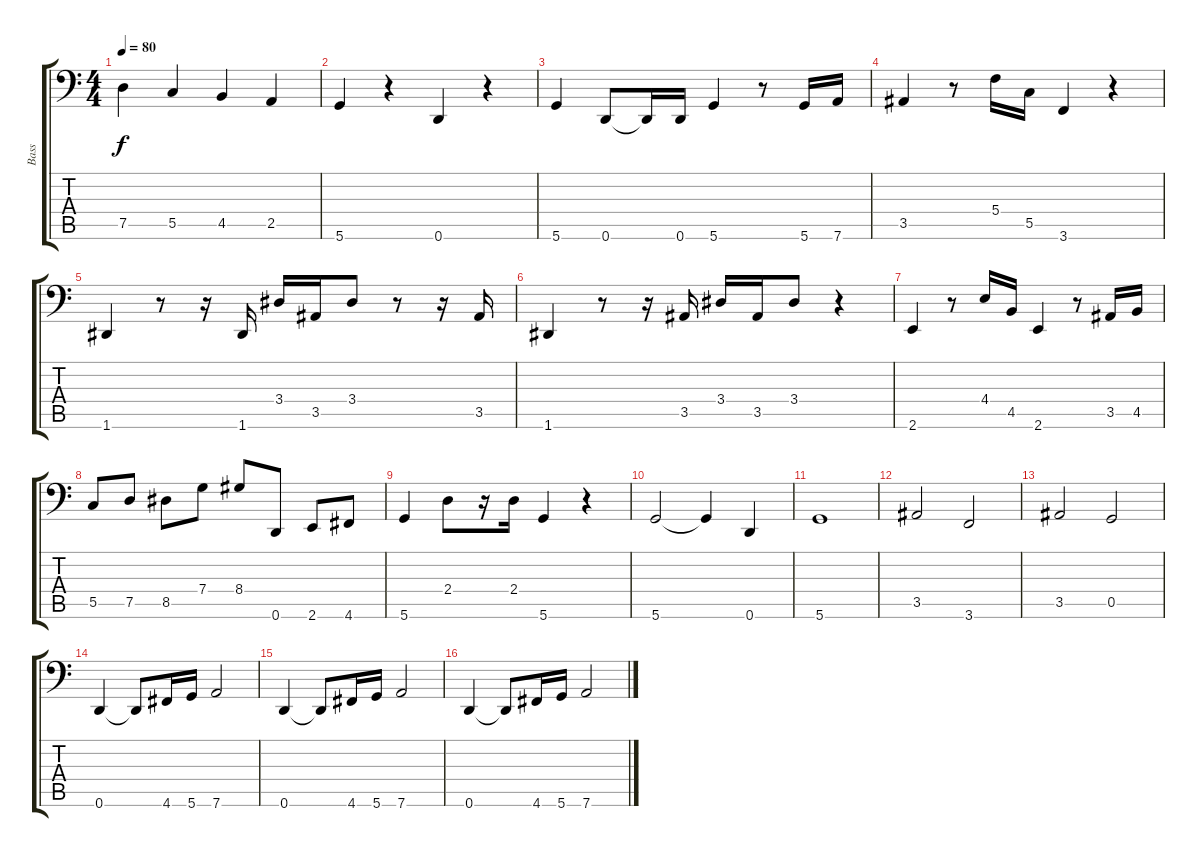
\track ("Bass" "Bass") {instrument electricbassfinger}
\staff {score tabs}
\tuning (D3 A2 F2 C2 G1 D1) {hide}
\ts (4 4)
\tempo 80
\clef f4
\ks c
7.5.4{dy f} 5.5.4 4.5.4 2.5.4 |
5.6.4 r.4 0.6.4 r.4 |
5.6.4 0.6.8 0.6{t}.16 0.6.16 5.6.4 r.8 5.6.16 7.6.16 |
3.5.4 r.8 5.4.16 5.5.16 3.6.4 r.4 |
1.6.4 r.8 r.16 1.6.16 3.4.16 3.5.16 3.4.8 r.8 r.16 3.5.16 |
1.6.4 r.8 r.16 3.5.16 3.4.16 3.5.16 3.4.8 r.4 |
2.6.4 r.8 4.4.16 4.5.16 2.6.4 r.8 3.5.16 4.5.16 |
5.5.8 7.5.8 8.5.8 7.4.8 8.4.8 0.6.8 2.6.8 4.6.8 |
5.6.4 2.4.8 r.16 2.4.16 5.6.4 r.4 |
5.6.2 5.6{t}.4 0.6.4 |
5.6.1 |
3.5.2 3.6.2 |
3.5.2 0.5.2 |
0.6.4 0.6{t}.8 4.6.16 5.6.16 7.6.2 |
0.6.4 0.6{t}.8 4.6.16 5.6.16 7.6.2 |
0.6.4 0.6{t}.8 4.6.16 5.6.16 7.6.2
